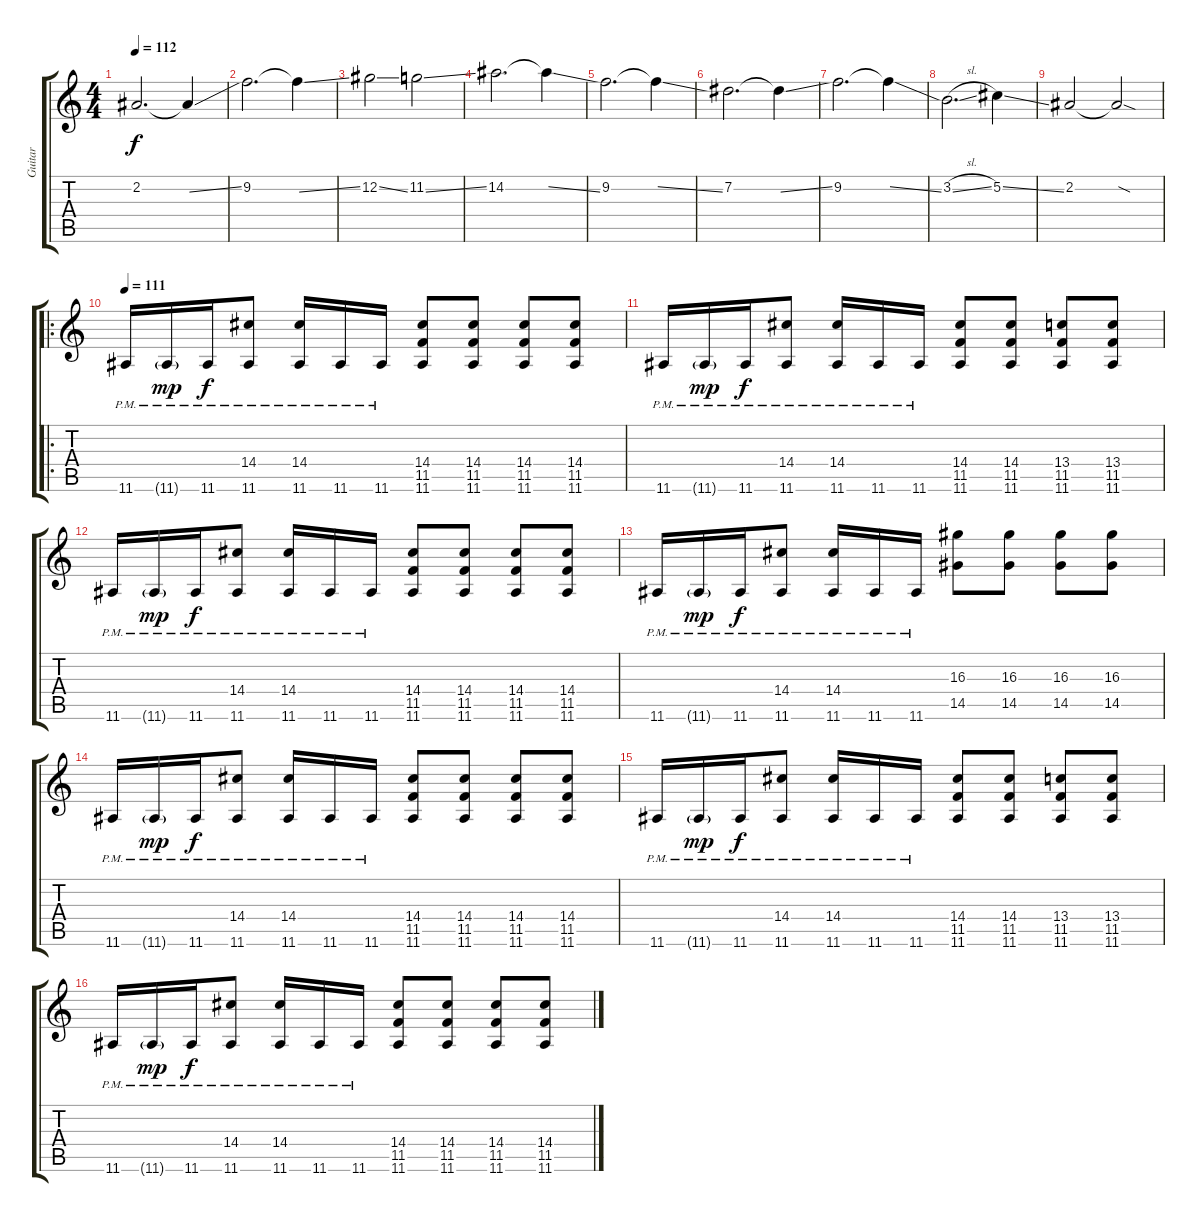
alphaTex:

\track ("Guitar" "Guitar") {instrument electricguitarjazz}
\staff {score tabs}
\tuning (Db4 Ab3 E3 B2 Gb2 B1) {hide}
\ts (4 4)
\tempo 112
\clef g2
\ks c
2.2.2{d dy f} 2.2{ss t}.4 |
9.2.2{d} 9.2{ss t}.4 |
12.2{ss}.2 11.2{ss}.2 |
14.2.2{d} 14.2{ss t}.4 |
9.2.2{d} 9.2{ss t}.4 |
7.2.2{d} 7.2{ss t}.4 |
9.2.2{d} 9.2{ss t}.4 |
3.2{sl}.2{d} 5.2{ss}.4 |
2.2.2 2.2{sod t}.2 |
\ro
\tempo 111
11.6{pm}.16 11.6{g pm}.16{dy mp} 11.6{pm}.16{dy f} (14.4{pm} 11.6{pm}).8 (14.4{pm} 11.6{pm}).16 11.6{pm}.16 11.6{pm}.16 (14.4 11.5 11.6).8 (14.4 11.5 11.6).8 (14.4 11.5 11.6).8 (14.4 11.5 11.6).8 |
11.6{pm}.16 11.6{g pm}.16{dy mp} 11.6{pm}.16{dy f} (14.4{pm} 11.6{pm}).8 (14.4{pm} 11.6{pm}).16 11.6{pm}.16 11.6{pm}.16 (14.4 11.5 11.6).8 (14.4 11.5 11.6).8 (13.4 11.5 11.6).8 (13.4 11.5 11.6).8 |
11.6{pm}.16 11.6{g pm}.16{dy mp} 11.6{pm}.16{dy f} (14.4{pm} 11.6{pm}).8 (14.4{pm} 11.6{pm}).16 11.6{pm}.16 11.6{pm}.16 (14.4 11.5 11.6).8 (14.4 11.5 11.6).8 (14.4 11.5 11.6).8 (14.4 11.5 11.6).8 |
11.6{pm}.16 11.6{g pm}.16{dy mp} 11.6{pm}.16{dy f} (14.4{pm} 11.6{pm}).8 (14.4{pm} 11.6{pm}).16 11.6{pm}.16 11.6{pm}.16 (16.3 14.5).8 (16.3 14.5).8 (16.3 14.5).8 (16.3 14.5).8 |
11.6{pm}.16 11.6{g pm}.16{dy mp} 11.6{pm}.16{dy f} (14.4{pm} 11.6{pm}).8 (14.4{pm} 11.6{pm}).16 11.6{pm}.16 11.6{pm}.16 (14.4 11.5 11.6).8 (14.4 11.5 11.6).8 (14.4 11.5 11.6).8 (14.4 11.5 11.6).8 |
11.6{pm}.16 11.6{g pm}.16{dy mp} 11.6{pm}.16{dy f} (14.4{pm} 11.6{pm}).8 (14.4{pm} 11.6{pm}).16 11.6{pm}.16 11.6{pm}.16 (14.4 11.5 11.6).8 (14.4 11.5 11.6).8 (13.4 11.5 11.6).8 (13.4 11.5 11.6).8 |
11.6{pm}.16 11.6{g pm}.16{dy mp} 11.6{pm}.16{dy f} (14.4{pm} 11.6{pm}).8 (14.4{pm} 11.6{pm}).16 11.6{pm}.16 11.6{pm}.16 (14.4 11.5 11.6).8 (14.4 11.5 11.6).8 (14.4 11.5 11.6).8 (14.4 11.5 11.6).8
